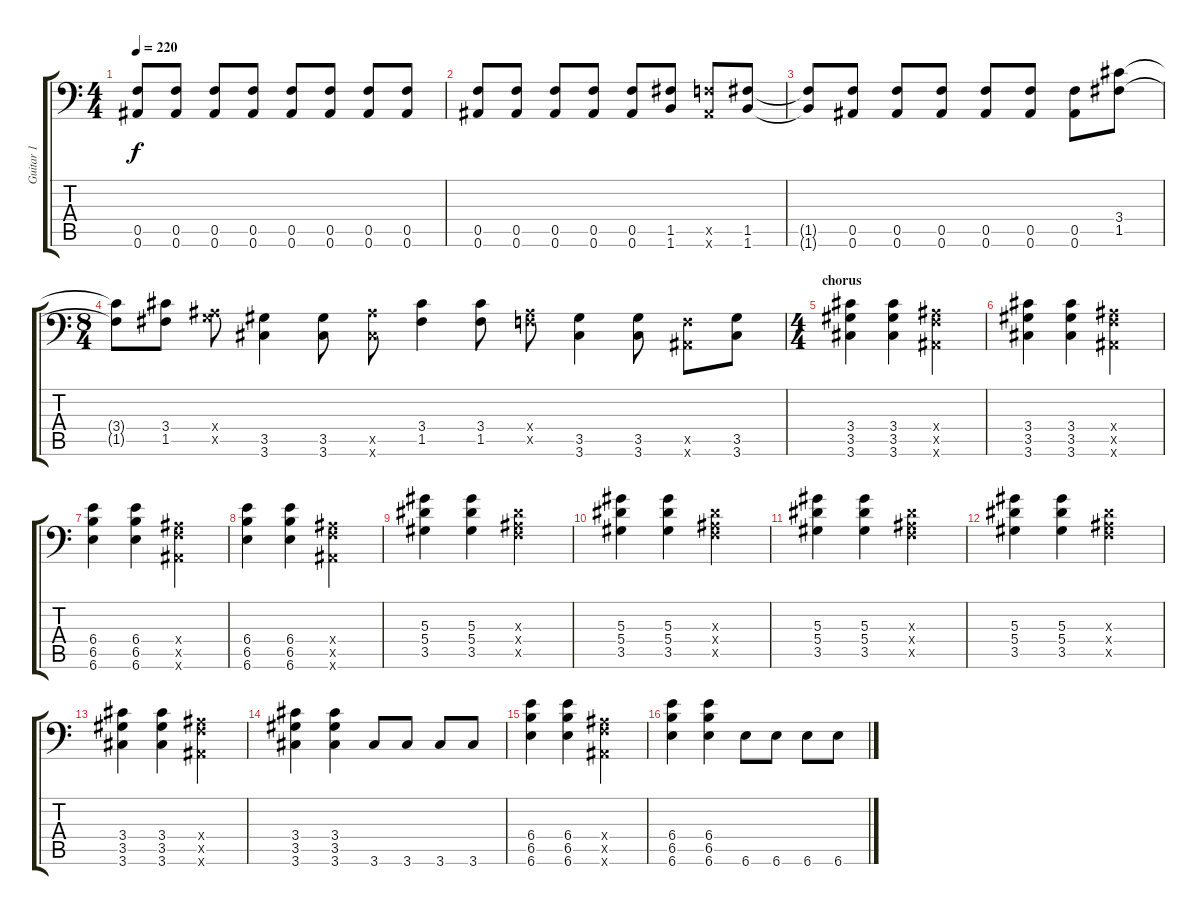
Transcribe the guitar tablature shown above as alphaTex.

\track ("Guitar 1" "Guitar 1") {instrument distortionguitar}
\staff {score tabs}
\tuning (C4 G3 Eb3 Bb2 F2 Bb1) {hide}
\ts (4 4)
\tempo 220
\clef f4
\ks c
(0.5{t} 0.6{t}).8{dy f} (0.5 0.6).8 (0.5 0.6).8 (0.5 0.6).8 (0.5 0.6).8 (0.5 0.6).8 (0.5 0.6).8 (0.5 0.6).8 |
(0.5 0.6).8 (0.5 0.6).8 (0.5 0.6).8 (0.5 0.6).8 (0.5 0.6).8 (1.5 1.6).8 (0.5{x} 0.6{x}).8 (1.5 1.6).8 |
(1.5{t} 1.6{t}).8 (0.5 0.6).8 (0.5 0.6).8 (0.5 0.6).8 (0.5 0.6).8 (0.5 0.6).8 (0.5 0.6).8 (3.4 1.5).8 |
\ts (8 4)
(3.4{t} 1.5{t}).8 (3.4 1.5).8 (0.4{x} 2.5{x}).8 (3.5 3.6).4 (3.5 3.6).8 (5.5{x} 3.6{x}).8 (3.4 1.5).4 (3.4 1.5).8 (0.4{x} 0.5{x}).8 (3.5 3.6).4 (3.5 3.6).8 (0.5{x} 0.6{x}).8 (3.5 3.6).8 |
\ts (4 4)
\section ("" "chorus")
(3.4 3.5 3.6).4{instrument distortionguitar} (3.4 3.5 3.6).4 (0.4{x} 0.5{x} 0.6{x}).2 |
(3.4 3.5 3.6).4 (3.4 3.5 3.6).4 (0.4{x} 0.5{x} 0.6{x}).2 |
(6.4 6.5 6.6).4 (6.4 6.5 6.6).4 (0.4{x} 0.5{x} 0.6{x}).2 |
(6.4 6.5 6.6).4 (6.4 6.5 6.6).4 (0.4{x} 0.5{x} 0.6{x}).2 |
(5.3 5.4 3.5).4 (5.3 5.4 3.5).4 (0.3{x} 0.4{x} 0.5{x}).2 |
(5.3 5.4 3.5).4 (5.3 5.4 3.5).4 (0.3{x} 0.4{x} 0.5{x}).2 |
(5.3 5.4 3.5).4 (5.3 5.4 3.5).4 (0.3{x} 0.4{x} 0.5{x}).2 |
(5.3 5.4 3.5).4 (5.3 5.4 3.5).4 (0.3{x} 0.4{x} 0.5{x}).2 |
(3.4 3.5 3.6).4{instrument distortionguitar} (3.4 3.5 3.6).4 (0.4{x} 0.5{x} 0.6{x}).2 |
(3.4 3.5 3.6).4 (3.4 3.5 3.6).4 3.6.8 3.6.8 3.6.8 3.6.8 |
(6.4 6.5 6.6).4{instrument distortionguitar} (6.4 6.5 6.6).4 (0.4{x} 0.5{x} 0.6{x}).2 |
(6.4 6.5 6.6).4 (6.4 6.5 6.6).4 6.6.8 6.6.8 6.6.8 6.6.8
